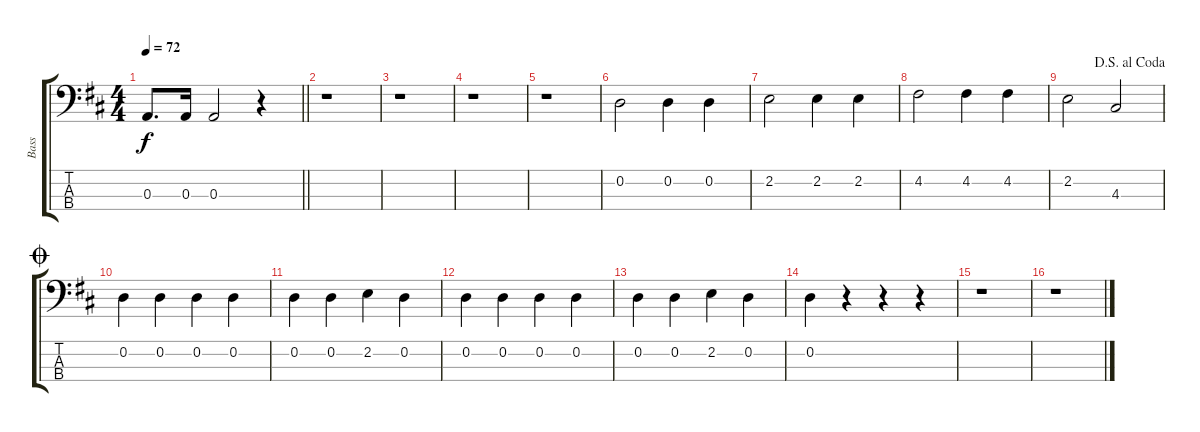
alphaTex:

\track ("Bass" "Bass") {instrument electricbassfinger}
\staff {score tabs}
\tuning (G2 D2 A1 E1) {hide}
\ts (4 4)
\tempo 72
\clef f4
\barLineRight lightlight
\ks d
0.3.8{d dy f} 0.3.16 0.3.2 r.4 |
r.1 |
r.1 |
r.1 |
r.1 |
0.2.2 0.2.4 0.2.4 |
2.2.2 2.2.4 2.2.4 |
4.2.2 4.2.4 4.2.4 |
\jump dalsegnoalcoda
2.2.2 4.3.2 |
\jump coda
0.2.4 0.2.4 0.2.4 0.2.4 |
0.2.4 0.2.4 2.2.4 0.2.4 |
0.2.4 0.2.4 0.2.4 0.2.4 |
0.2.4 0.2.4 2.2.4 0.2.4 |
0.2.4 r.4 r.4 r.4 |
r.1 |
r.1
